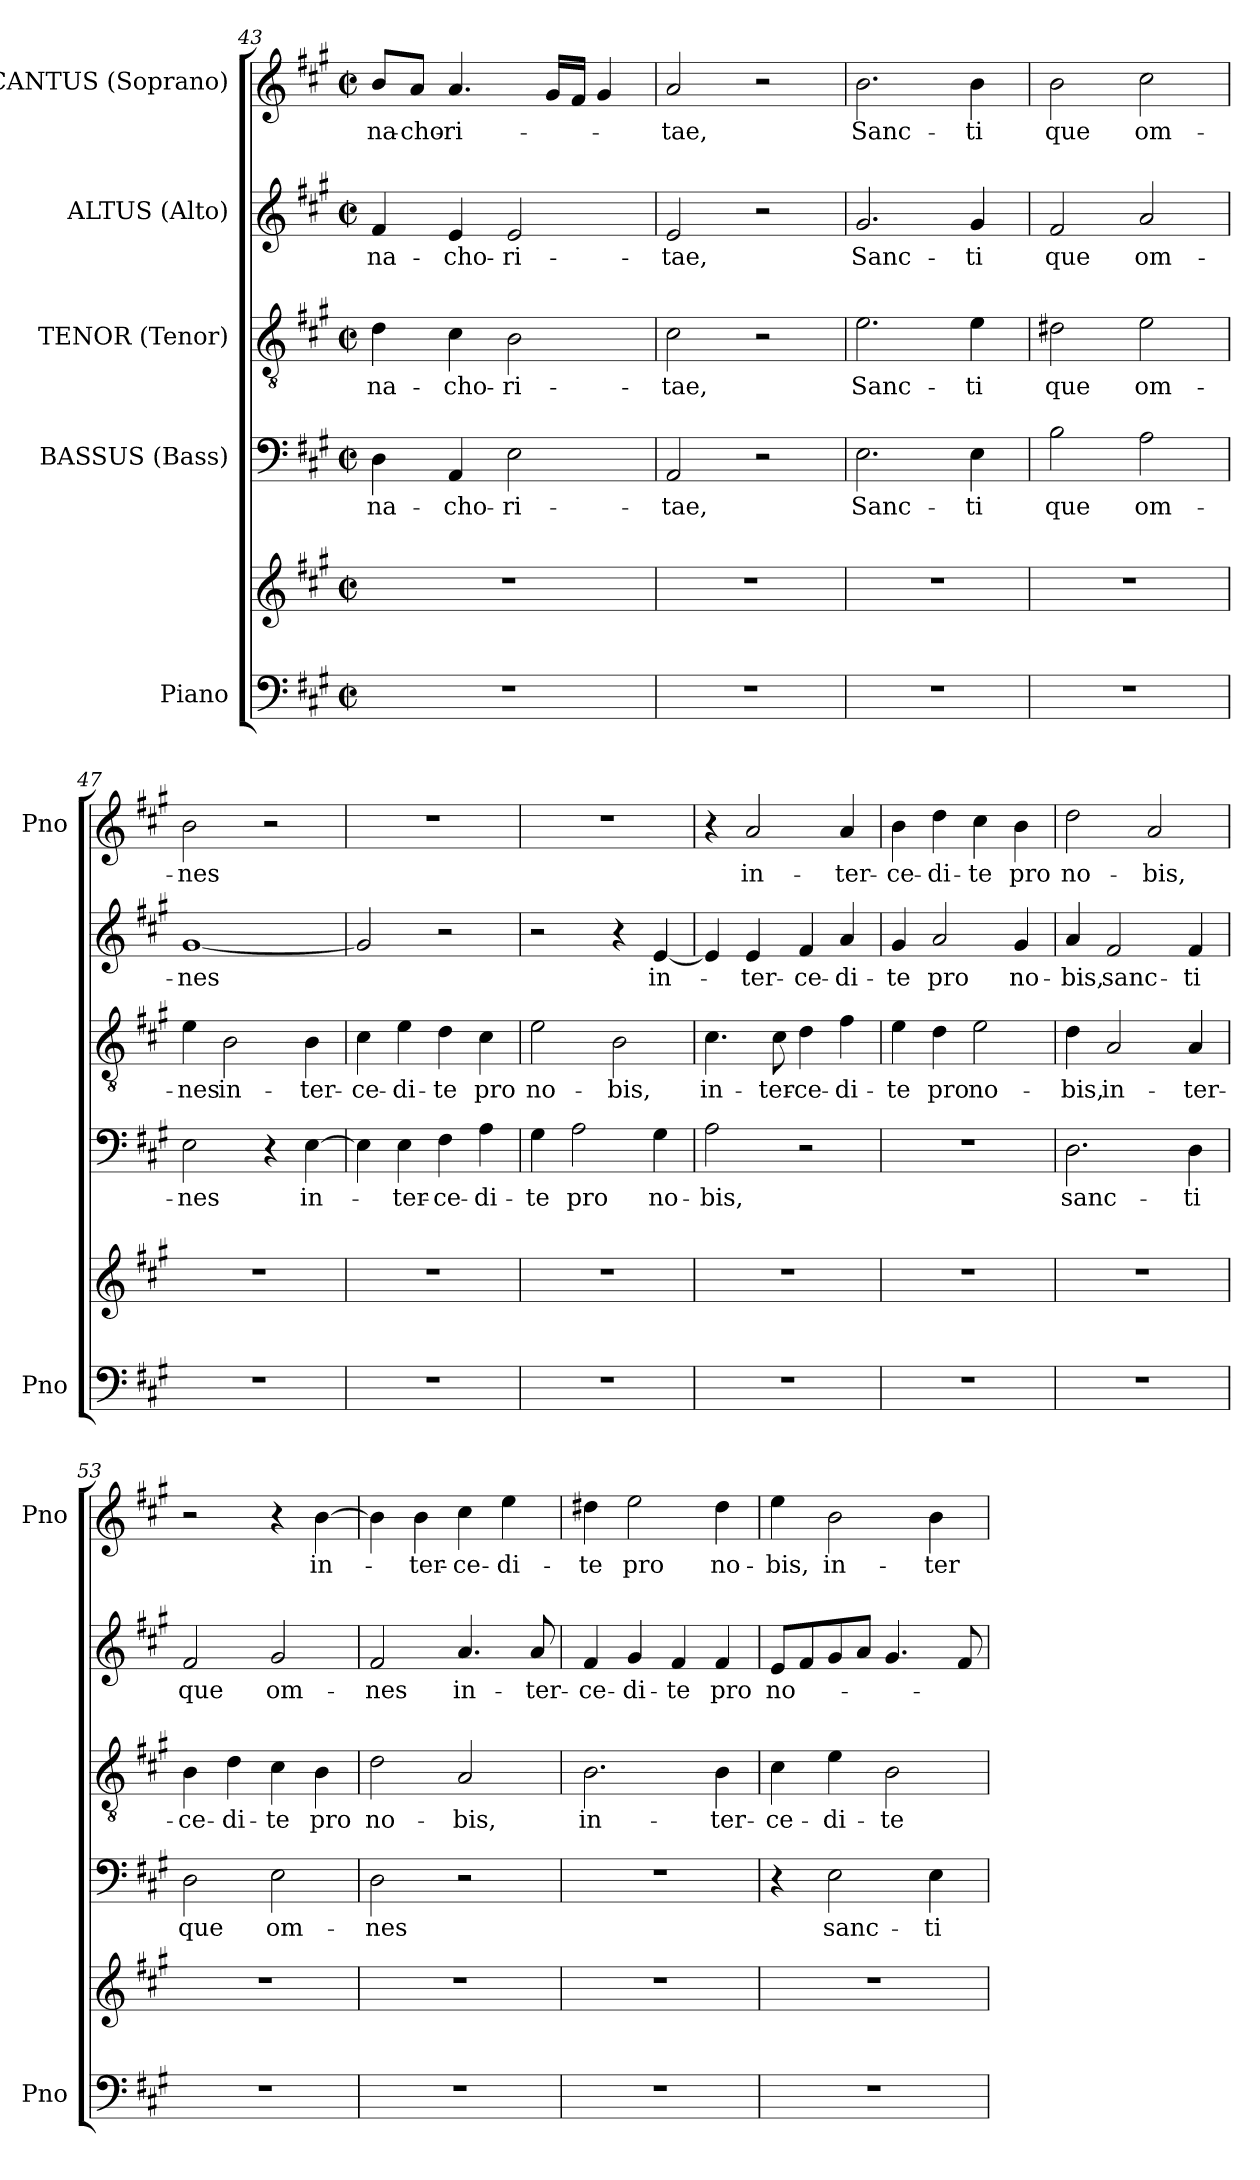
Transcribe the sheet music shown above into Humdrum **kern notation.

**kern	**kern	**kern	**text	**text	**kern	**text	**text	**kern	**text	**text	**kern	**text	**text
*part5	*part5	*part4	*part4	*part4	*part3	*part3	*part3	*part2	*part2	*part2	*part1	*part1	*part1
*staff6	*staff5	*staff4	*staff4	*staff4	*staff3	*staff3	*staff3	*staff2	*staff2	*staff2	*staff1	*staff1	*staff1
*I"Piano	*	*I"BASSUS (Bass)	*	*	*I"TENOR (Tenor)	*	*	*I"ALTUS (Alto)	*	*	*I"CANTUS (Soprano)	*	*
*I'Pno	*	*	*	*	*	*	*	*	*	*	*I'Pno	*	*
!!LO:LB:g=z
*clefF4	*clefG2	*clefF4	*	*	*clefGv2	*	*	*clefG2	*	*	*clefG2	*	*
*k[f#c#g#]	*k[f#c#g#]	*k[f#c#g#]	*	*	*k[f#c#g#]	*	*	*k[f#c#g#]	*	*	*k[f#c#g#]	*	*
*A:	*A:	*A:	*	*	*A:	*	*	*A:	*	*	*A:	*	*
*M2/2	*M2/2	*M2/2	*	*	*M2/2	*	*	*M2/2	*	*	*M2/2	*	*
*met(c|)	*met(c|)	*met(c|)	*	*	*met(c|)	*	*	*met(c|)	*	*	*met(c|)	*	*
=43	=43	=43	=43	=43	=43	=43	=43	=43	=43	=43	=43	=43	=43
1r	1r	4D\	-na-	­	4d\	-na-	­	4f#/	-na-	-­	8b/L	-na-	­
.	.	.	.	.	.	.	.	.	.	.	8a/J	-cho-	.
.	.	4AA/	-cho-	.	4c#\	-cho-	.	4e/	-cho-	.	4.a/	-ri-	.
.	.	2E\	-ri-	.	2B\	-ri-	.	2e/	-ri-	.	.	.	.
.	.	.	.	.	.	.	.	.	.	.	16g#/LL	.	.
.	.	.	.	.	.	.	.	.	.	.	16f#/JJ	.	.
.	.	.	.	.	.	.	.	.	.	.	4g#/	.	.
=44	=44	=44	=44	=44	=44	=44	=44	=44	=44	=44	=44	=44	=44
1r	1r	2AA/	-tae,	.	2c#\	-tae,	.	2e/	-tae,	.	2a/	-tae,	.
.	.	2r	.	.	2r	.	.	2r	.	.	2r	.	.
=45	=45	=45	=45	=45	=45	=45	=45	=45	=45	=45	=45	=45	=45
1r	1r	2.E\	Sanc-	.	2.e\	Sanc-	.	2.g#/	Sanc-	.	2.b\	Sanc-	.
.	.	4E\	-ti	.	4e\	-ti	.	4g#/	-ti	.	4b\	-ti	.
=46	=46	=46	=46	=46	=46	=46	=46	=46	=46	=46	=46	=46	=46
1r	1r	2B\	que	.	2d#X\	que	.	2f#/	que	.	2b\	que	.
.	.	2A\	om-	.	2e\	om-	.	2a/	om-	.	2cc#\	om-	.
=47	=47	=47	=47	=47	=47	=47	=47	=47	=47	=47	=47	=47	=47
1r	1r	2E\	-nes	.	4e\	-nes	.	[1g#	-nes	.	2b\	-nes	.
.	.	.	.	.	2B\	in-	.	.	.	.	.	.	.
.	.	4r	.	.	.	.	.	.	.	.	2r	.	.
.	.	[4E\	in-	.	4B\	-ter-	.	.	.	.	.	.	.
=48	=48	=48	=48	=48	=48	=48	=48	=48	=48	=48	=48	=48	=48
1r	1r	4E\]	.	.	4c#\	-ce-	.	2g#/]	.	.	1r	.	.
.	.	4E\	-ter-	.	4e\	-di-	.	.	.	.	.	.	.
.	.	4F#\	-ce-	.	4d\	-te	.	2r	.	.	.	.	.
.	.	4A\	-di-	.	4c#\	pro	.	.	.	.	.	.	.
!!LO:LB:g=z
=49	=49	=49	=49	=49	=49	=49	=49	=49	=49	=49	=49	=49	=49
1r	1r	4G#\	-te	­	2e\	no-	.	2r	.	.	1r	.	.
.	.	2A\	pro	.	.	.	.	.	.	.	.	.	.
.	.	.	.	.	2B\	-bis,	.	4r	.	.	.	.	.
.	.	4G#\	no-	.	.	.	.	[4e/	in-	.	.	.	.
=50	=50	=50	=50	=50	=50	=50	=50	=50	=50	=50	=50	=50	=50
1r	1r	2A\	-bis,	.	4.c#\	in-	.	4e/]	.	.	4r	.	.
.	.	.	.	.	.	.	.	4e/	-ter-	.	2a/	in-	.
.	.	.	.	.	8c#\	-ter-	.	.	.	.	.	.	.
.	.	2r	.	.	4d\	-ce-	.	4f#/	-ce-	.	.	.	.
.	.	.	.	.	4f#\	-di-	.	4a/	-di-	.	4a/	-ter-	.
=51	=51	=51	=51	=51	=51	=51	=51	=51	=51	=51	=51	=51	=51
1r	1r	1r	.	.	4e\	-te	.	4g#/	-te	.	4b\	-ce-	.
.	.	.	.	.	4d\	pro	.	2a/	pro	.	4dd\	-di-	.
.	.	.	.	.	2e\	no-	.	.	.	.	4cc#\	-te	.
.	.	.	.	.	.	.	.	4g#/	no-	.	4b\	pro	.
=52	=52	=52	=52	=52	=52	=52	=52	=52	=52	=52	=52	=52	=52
1r	1r	2.D\	sanc-	.	4d\	-bis,	.	4a/	-bis,	.	2dd\	no-	.
.	.	.	.	.	2A/	in-	.	2f#/	sanc-	.	.	.	.
.	.	.	.	.	.	.	.	.	.	.	2a/	-bis,	.
.	.	4D\	-ti	.	4A/	-ter-	.	4f#/	-ti	.	.	.	.
=53	=53	=53	=53	=53	=53	=53	=53	=53	=53	=53	=53	=53	=53
1r	1r	2D\	que	.	4B\	-ce-	.	2f#/	que	.	2r	.	.
.	.	.	.	.	4d\	-di-	.	.	.	.	.	.	.
.	.	2E\	om-	.	4c#\	-te	.	2g#/	om-	.	4r	.	.
.	.	.	.	.	4B\	pro	.	.	.	.	[4b\	in-	.
=54	=54	=54	=54	=54	=54	=54	=54	=54	=54	=54	=54	=54	=54
1r	1r	2D\	-nes	.	2d\	no-	.	2f#/	-nes	.	4b\]	.	.
.	.	.	.	.	.	.	.	.	.	.	4b\	-ter-	.
.	.	2r	.	.	2A/	-bis,	.	4.a/	in-	.	4cc#\	-ce-	.
.	.	.	.	.	.	.	.	.	.	.	4ee\	-di-	.
.	.	.	.	.	.	.	.	8a/	-ter-	.	.	.	.
!!LO:PB:g=z
=55	=55	=55	=55	=55	=55	=55	=55	=55	=55	=55	=55	=55	=55
1r	1r	1r	.	.	2.B\	in-	.	4f#/	-ce-	­	4dd#X\	-te	­
.	.	.	.	.	.	.	.	4g#/	-di-	.	2ee\	pro	.
.	.	.	.	.	.	.	.	4f#/	-te	.	.	.	.
.	.	.	.	.	4B\	-ter-	.	4f#/	pro	.	4dd#\	no-	.
=56	=56	=56	=56	=56	=56	=56	=56	=56	=56	=56	=56	=56	=56
1r	1r	4r	.	.	4c#\	-ce-	.	8e/L	no-	.	4ee\	-bis,	.
.	.	.	.	.	.	.	.	8f#/	.	.	.	.	.
.	.	2E\	sanc-	.	4e\	-di-	.	8g#/	.	.	2b\	in-	.
.	.	.	.	.	.	.	.	8a/J	.	.	.	.	.
.	.	.	.	.	2B\	-te	.	4.g#/	.	.	.	.	.
.	.	4E\	-ti	.	.	.	.	.	.	.	4b\	-ter-	.
.	.	.	.	.	.	.	.	8f#/	.	.	.	.	.
=	=	=	=	=	=	=	=	=	=	=	=	=	=
*-	*-	*-	*-	*-	*-	*-	*-	*-	*-	*-	*-	*-	*-
